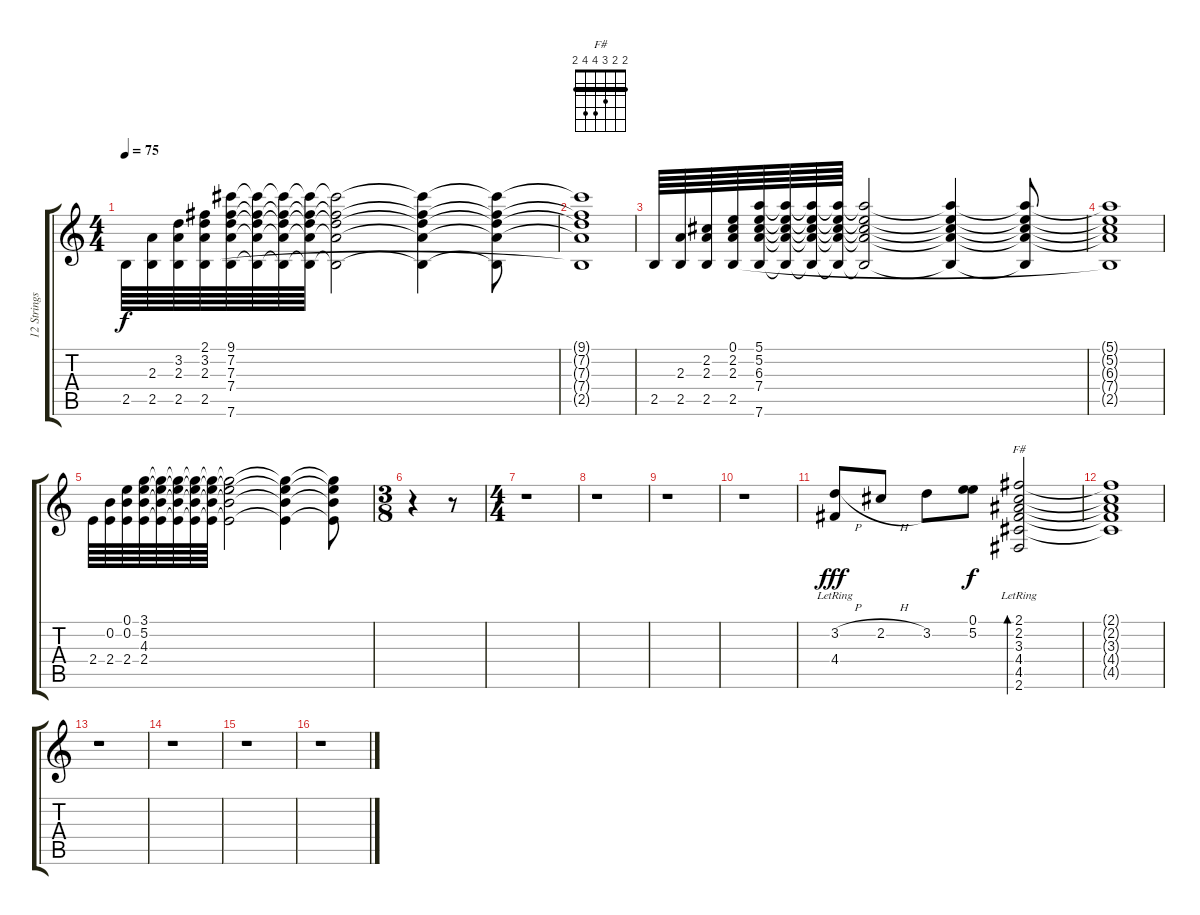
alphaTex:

\track ("12 Strings Capo 2nd" "12 Strings") {instrument acousticguitarsteel}
\staff {score tabs}
\tuning (E4 B3 G3 D3 A2 E2) {hide}
\chord ("F#" 2 2 3 4 4 2) {barre 2}
\ts (4 4)
\tempo 75
\clef g2
\ks c
2.5.64{dy f instrument acousticguitarsteel} (2.3 2.5).64 (3.2 2.3 2.5).64 (2.1 3.2 2.3 2.5).64 (9.1 7.2 7.3 7.4 7.6).64 (9.1{t} 7.2{t} 7.3{t} 7.4{t} 7.6{t}).64 (9.1{t} 7.2{t} 7.3{t} 7.4{t} 7.6{t}).64 (9.1{t} 7.2{t} 7.3{t} 7.4{t} 7.6{t}).64 (9.1{t} 7.2{t} 7.3{t} 7.4{t} 7.6{t}).2 (9.1{t} 7.2{t} 7.3{t} 7.4{t} 7.6{t}).4 (9.1{t} 7.2{t} 7.3{t} 7.4{t} 7.6{t}).8 |
(9.1{t} 7.2{t} 7.3{t} 7.4{t} 2.5{t}).1 |
2.5.64 (2.3 2.5).64 (2.2 2.3 2.5).64 (0.1 2.2 2.3 2.5).64 (5.1 5.2 6.3 7.4 7.6).64 (5.1{t} 5.2{t} 6.3{t} 7.4{t} 7.6{t}).64 (5.1{t} 5.2{t} 6.3{t} 7.4{t} 7.6{t}).64 (5.1{t} 5.2{t} 6.3{t} 7.4{t} 7.6{t}).64 (5.1{t} 5.2{t} 6.3{t} 7.4{t} 7.6{t}).2 (5.1{t} 5.2{t} 6.3{t} 7.4{t} 7.6{t}).4 (5.1{t} 5.2{t} 6.3{t} 7.4{t} 7.6{t}).8 |
(5.1{t} 5.2{t} 6.3{t} 7.4{t} 2.5{t}).1 |
2.4.64 (0.2 2.4).64 (0.1 0.2 2.4).64 (3.1 5.2 4.3 2.4).64 (3.1{t} 5.2{t} 4.3{t} 2.4{t}).64 (3.1{t} 5.2{t} 4.3{t} 2.4{t}).64 (3.1{t} 5.2{t} 4.3{t} 2.4{t}).64 (3.1{t} 5.2{t} 4.3{t} 2.4{t}).64 (3.1{t} 5.2{t} 4.3{t} 2.4{t}).2 (3.1{t} 5.2{t} 4.3{t} 2.4{t}).4 (3.1{t} 5.2{t} 4.3{t} 2.4{t}).8 |
\ts (3 8)
r.4 r.8 |
\ts (4 4)
r.1 |
r.1 |
r.1 |
r.1 |
(3.2{h} 4.4{lr}).8{dy fff} 2.2{h}.8 3.2.8 (0.1 5.2).8{dy f} (2.1 2.2{lr} 3.3{lr} 4.4{lr} 4.5{lr} 2.6{lr}).2{bd 240 ch "F#"} |
(2.1{t} 2.2{t} 3.3{t} 4.4{t} 4.5{t}).1 |
r.1 |
r.1 |
r.1 |
r.1
